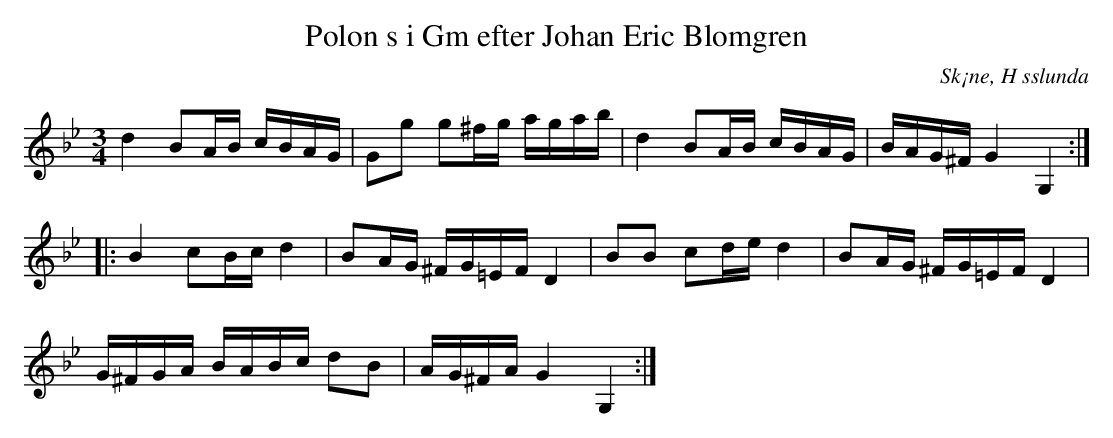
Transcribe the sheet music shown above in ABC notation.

X:1
T:Polon s i Gm efter Johan Eric Blomgren
O:Sk¡ne, H sslunda
M:3/4
L:1/16
K:Gm
d4 B2AB cBAG | G2g2 g2^fg agab | d4 B2AB cBAG | BAG^F G4 G,4 ::
B4 c2Bc d4 | B2AG ^FG=EF D4 | B2B2 c2de d4 | B2AG ^FG=EF D4 |
G^FGA BABc d2B2 | AG^FA G4 G,4 :|
